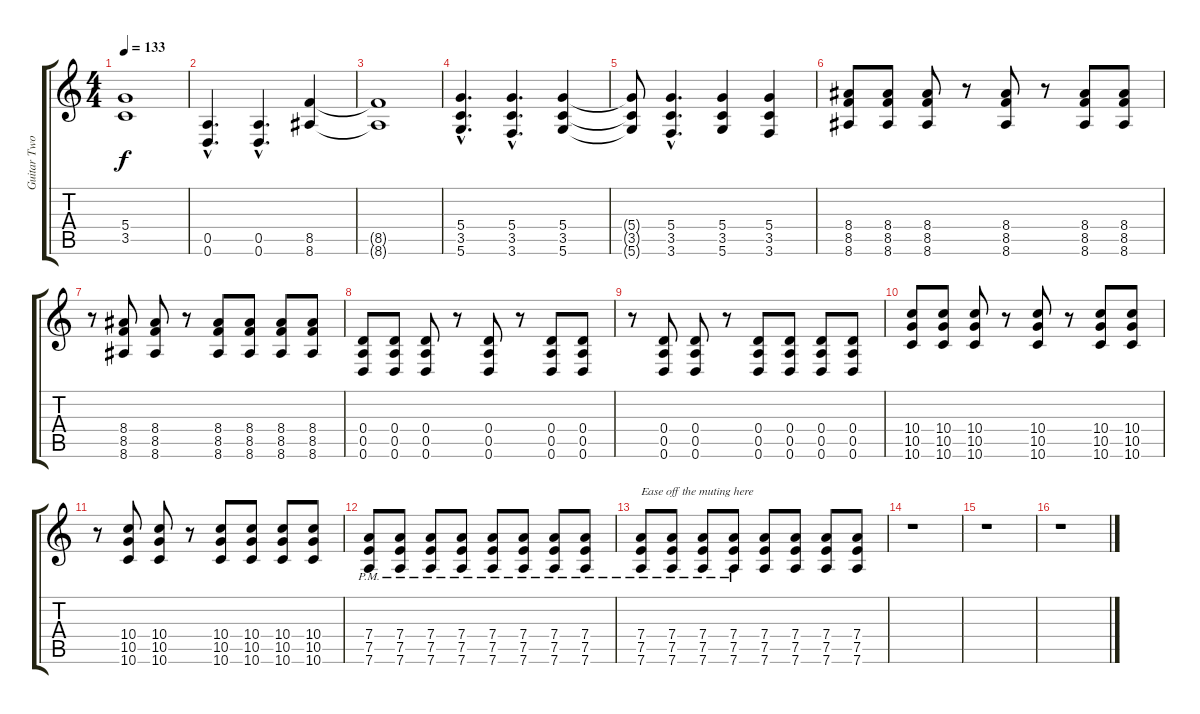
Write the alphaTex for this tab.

\track ("Guitar Two" "Guitar Two") {instrument distortionguitar}
\staff {score tabs}
\tuning (E4 B3 G3 D3 A2 D2) {hide}
\ts (4 4)
\tempo 133
\clef g2
\ks c
(5.4{t} 3.5{t}).1{dy f} |
(0.5{hac} 0.6{hac}).4{d} (0.5{hac} 0.6{hac}).4{d} (8.5 8.6).4 |
(8.5{t} 8.6{t}).1 |
(5.4{hac} 3.5{hac} 5.6{hac}).4{d} (5.4{hac} 3.5{hac} 3.6{hac}).4{d} (5.4 3.5 5.6).4 |
(5.4{t} 3.5{t} 5.6{t}).8 (5.4{hac} 3.5{hac} 3.6{hac}).4{d} (5.4 3.5 5.6).4 (5.4 3.5 3.6).4 |
(8.4 8.5 8.6).8 (8.4 8.5 8.6).8 (8.4 8.5 8.6).8 r.8 (8.4 8.5 8.6).8 r.8 (8.4 8.5 8.6).8 (8.4 8.5 8.6).8 |
r.8 (8.4 8.5 8.6).8 (8.4 8.5 8.6).8 r.8 (8.4 8.5 8.6).8 (8.4 8.5 8.6).8 (8.4 8.5 8.6).8 (8.4 8.5 8.6).8 |
(0.4 0.5 0.6).8 (0.4 0.5 0.6).8 (0.4 0.5 0.6).8 r.8 (0.4 0.5 0.6).8 r.8 (0.4 0.5 0.6).8 (0.4 0.5 0.6).8 |
r.8 (0.4 0.5 0.6).8 (0.4 0.5 0.6).8 r.8 (0.4 0.5 0.6).8 (0.4 0.5 0.6).8 (0.4 0.5 0.6).8 (0.4 0.5 0.6).8 |
(10.4 10.5 10.6).8 (10.4 10.5 10.6).8 (10.4 10.5 10.6).8 r.8 (10.4 10.5 10.6).8 r.8 (10.4 10.5 10.6).8 (10.4 10.5 10.6).8 |
r.8 (10.4 10.5 10.6).8 (10.4 10.5 10.6).8 r.8 (10.4 10.5 10.6).8 (10.4 10.5 10.6).8 (10.4 10.5 10.6).8 (10.4 10.5 10.6).8 |
(7.4{pm} 7.5{pm} 7.6{pm}).8 (7.4{pm} 7.5{pm} 7.6{pm}).8 (7.4{pm} 7.5{pm} 7.6{pm}).8 (7.4{pm} 7.5{pm} 7.6{pm}).8 (7.4{pm} 7.5{pm} 7.6{pm}).8 (7.4{pm} 7.5{pm} 7.6{pm}).8 (7.4{pm} 7.5{pm} 7.6{pm}).8 (7.4{pm} 7.5{pm} 7.6{pm}).8 |
(7.4{pm} 7.5{pm} 7.6{pm}).8{txt "Ease off the muting here"} (7.4{pm} 7.5{pm} 7.6{pm}).8 (7.4{pm} 7.5{pm} 7.6{pm}).8 (7.4{pm} 7.5{pm} 7.6{pm}).8 (7.4 7.5 7.6).8 (7.4 7.5 7.6).8 (7.4 7.5 7.6).8 (7.4 7.5 7.6).8 |
r.1 |
r.1 |
r.1
